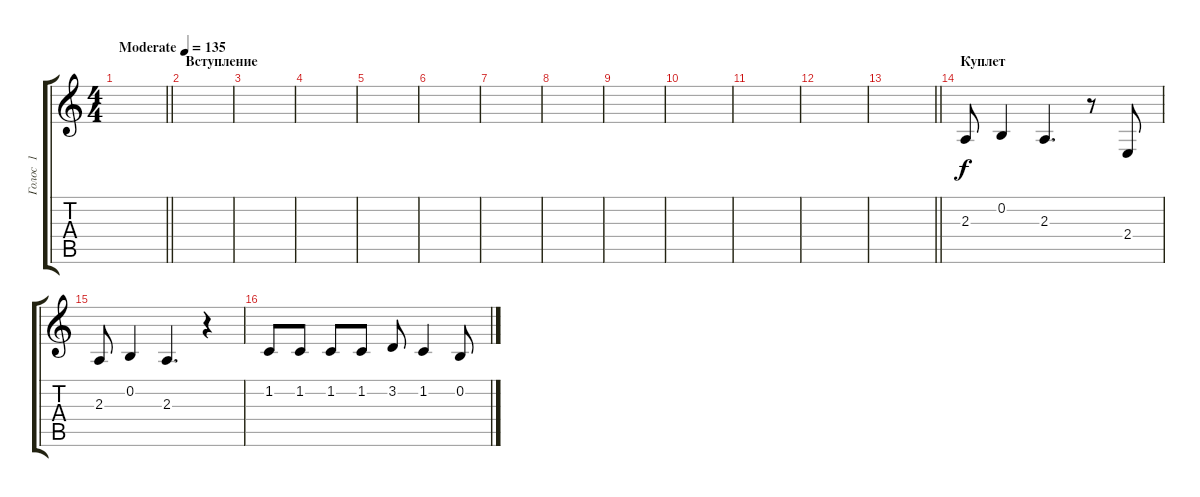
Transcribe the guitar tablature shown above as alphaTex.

\track ("Голос  1" "Голос  1") {instrument fx4atmosphere}
\staff {score tabs}
\tuning (E4 B3 G3 D3 A2 E2) {hide}
\ts (4 4)
\tempo (135 "Moderate")
\clef g2
\barLineRight lightlight
\ks c
|
\section ("" "Вступление")
|
|
|
|
|
|
|
|
|
|
|
\barLineRight lightlight
|
\section ("" "Куплет")
2.3.8 0.2.4 2.3.4{d} r.8 2.4.8 |
2.3.8 0.2.4 2.3.4{d} r.4 |
1.2.8 1.2.8 1.2.8 1.2.8 3.2.8 1.2.4 0.2.8
